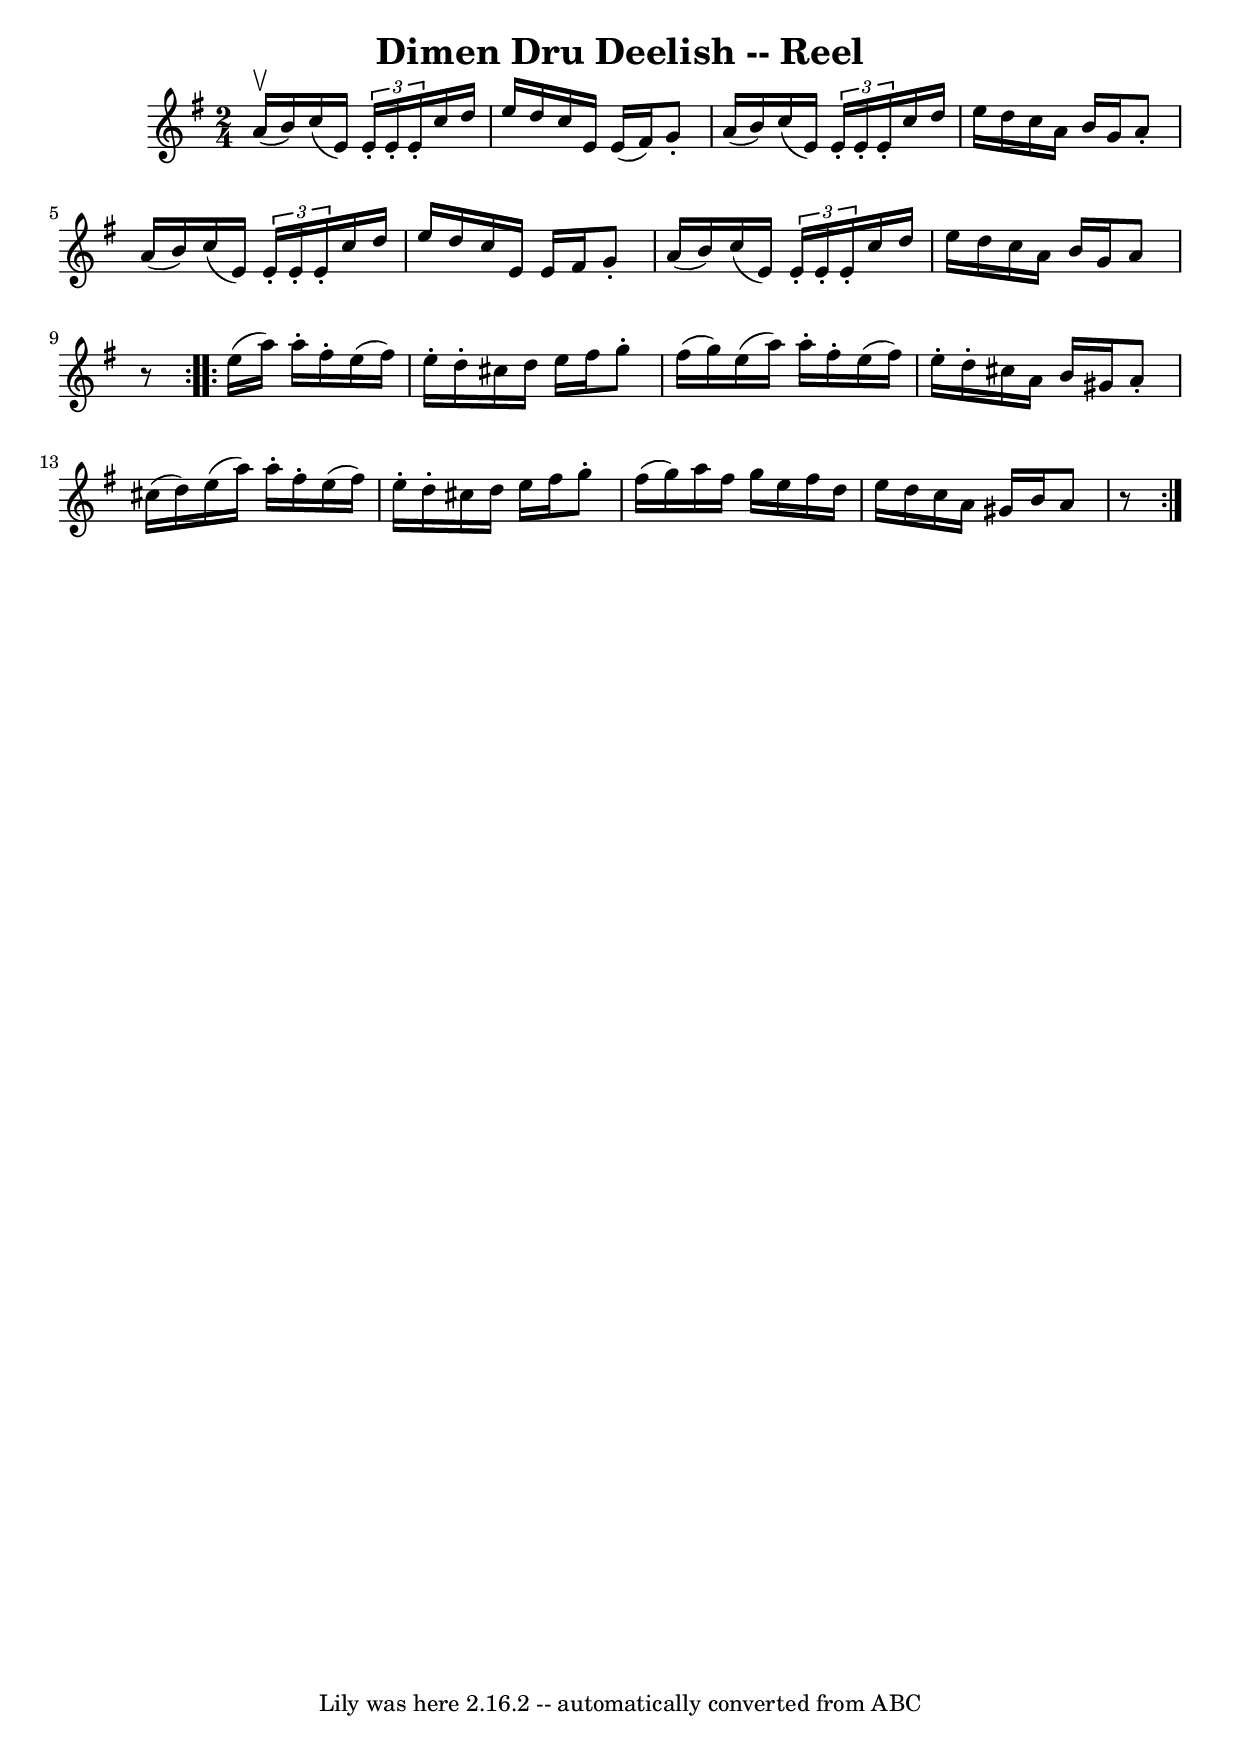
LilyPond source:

\version "2.16.2"
\include "Mammoth.ily"
\header {
  %% book = "Ryan's Mammoth Collection"
  crossRefNumber = "1"
  footnotes = "\\\\182\\\\The book has the triplets written as demisemiquavers."
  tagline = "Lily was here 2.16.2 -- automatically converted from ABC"
  title = "Dimen Dru Deelish -- Reel"

}
voicedefault =  {



  \repeat volta 2 {

    \time 2/4 
    \key a \dorian
    a'16^\upbow(b'16) |
    c''16 (e'16 
    ) \times 2/3 { e'16 -. e'16 -. e'16 -. 
		 } c''16 d''16 e''16    
    d''16    |
    c''16 e'16 e'16 (fis'16) g'8 -. a'16 (
    b'16)   |
    c''16 (e'16) \times 2/3 { e'16 -. e'16 -.   
			      e'16 -. 
			    } c''16 d''16 e''16 d''16    |
    c''16 a'16    
    b'16 g'16 a'8 -. a'16 (b'16)   |
    c''16 (e'16) 
    \times 2/3 { e'16 -. e'16 -. e'16 -. 
	       } c''16 d''16 e''16 d''16 
    |
    c''16 e'16 e'16 fis'16 g'8 -. a'16 (b'16)   
    |
    c''16 (e'16) \times 2/3 { e'16 -. e'16 -. e'16 -. 
			    }   
    c''16 d''16 e''16 d''16    |
    c''16 a'16 b'16 g'16    
    a'8    r8   
  } 
  \repeat volta 2 {
    e''16 (a''16) a''16 -. fis''16 -. 
    e''16 (fis''16) e''16 -. d''16 -.   |
    cis''16 d''16    
    e''16 fis''16 g''8 -. fis''16 (g''16)   |
    e''16 (
    a''16) a''16 -. fis''16 -. e''16 (fis''16) e''16 -. d''16 -. 
    |
    cis''16 a'16 b'16 gis'16 a'8 -. cis''16 (d''16  
    -)   |
    e''16 (a''16) a''16 -. fis''16 -. e''16 (
    fis''16) e''16 -. d''16 -.   |
    cis''16 d''16 e''16    
    fis''16 g''8 -. fis''16 (g''16)   |
    a''16 fis''16    
    g''16 e''16 fis''16 d''16 e''16 d''16    |
    c''16    
    a'16 gis'16 b'16 a'8    r8   
  }   

}

\score{
  <<

    \context Staff="default"
    {
      \voicedefault 
      
    }

  >>
  \layout {
    
  }
  \midi {
  }

}
